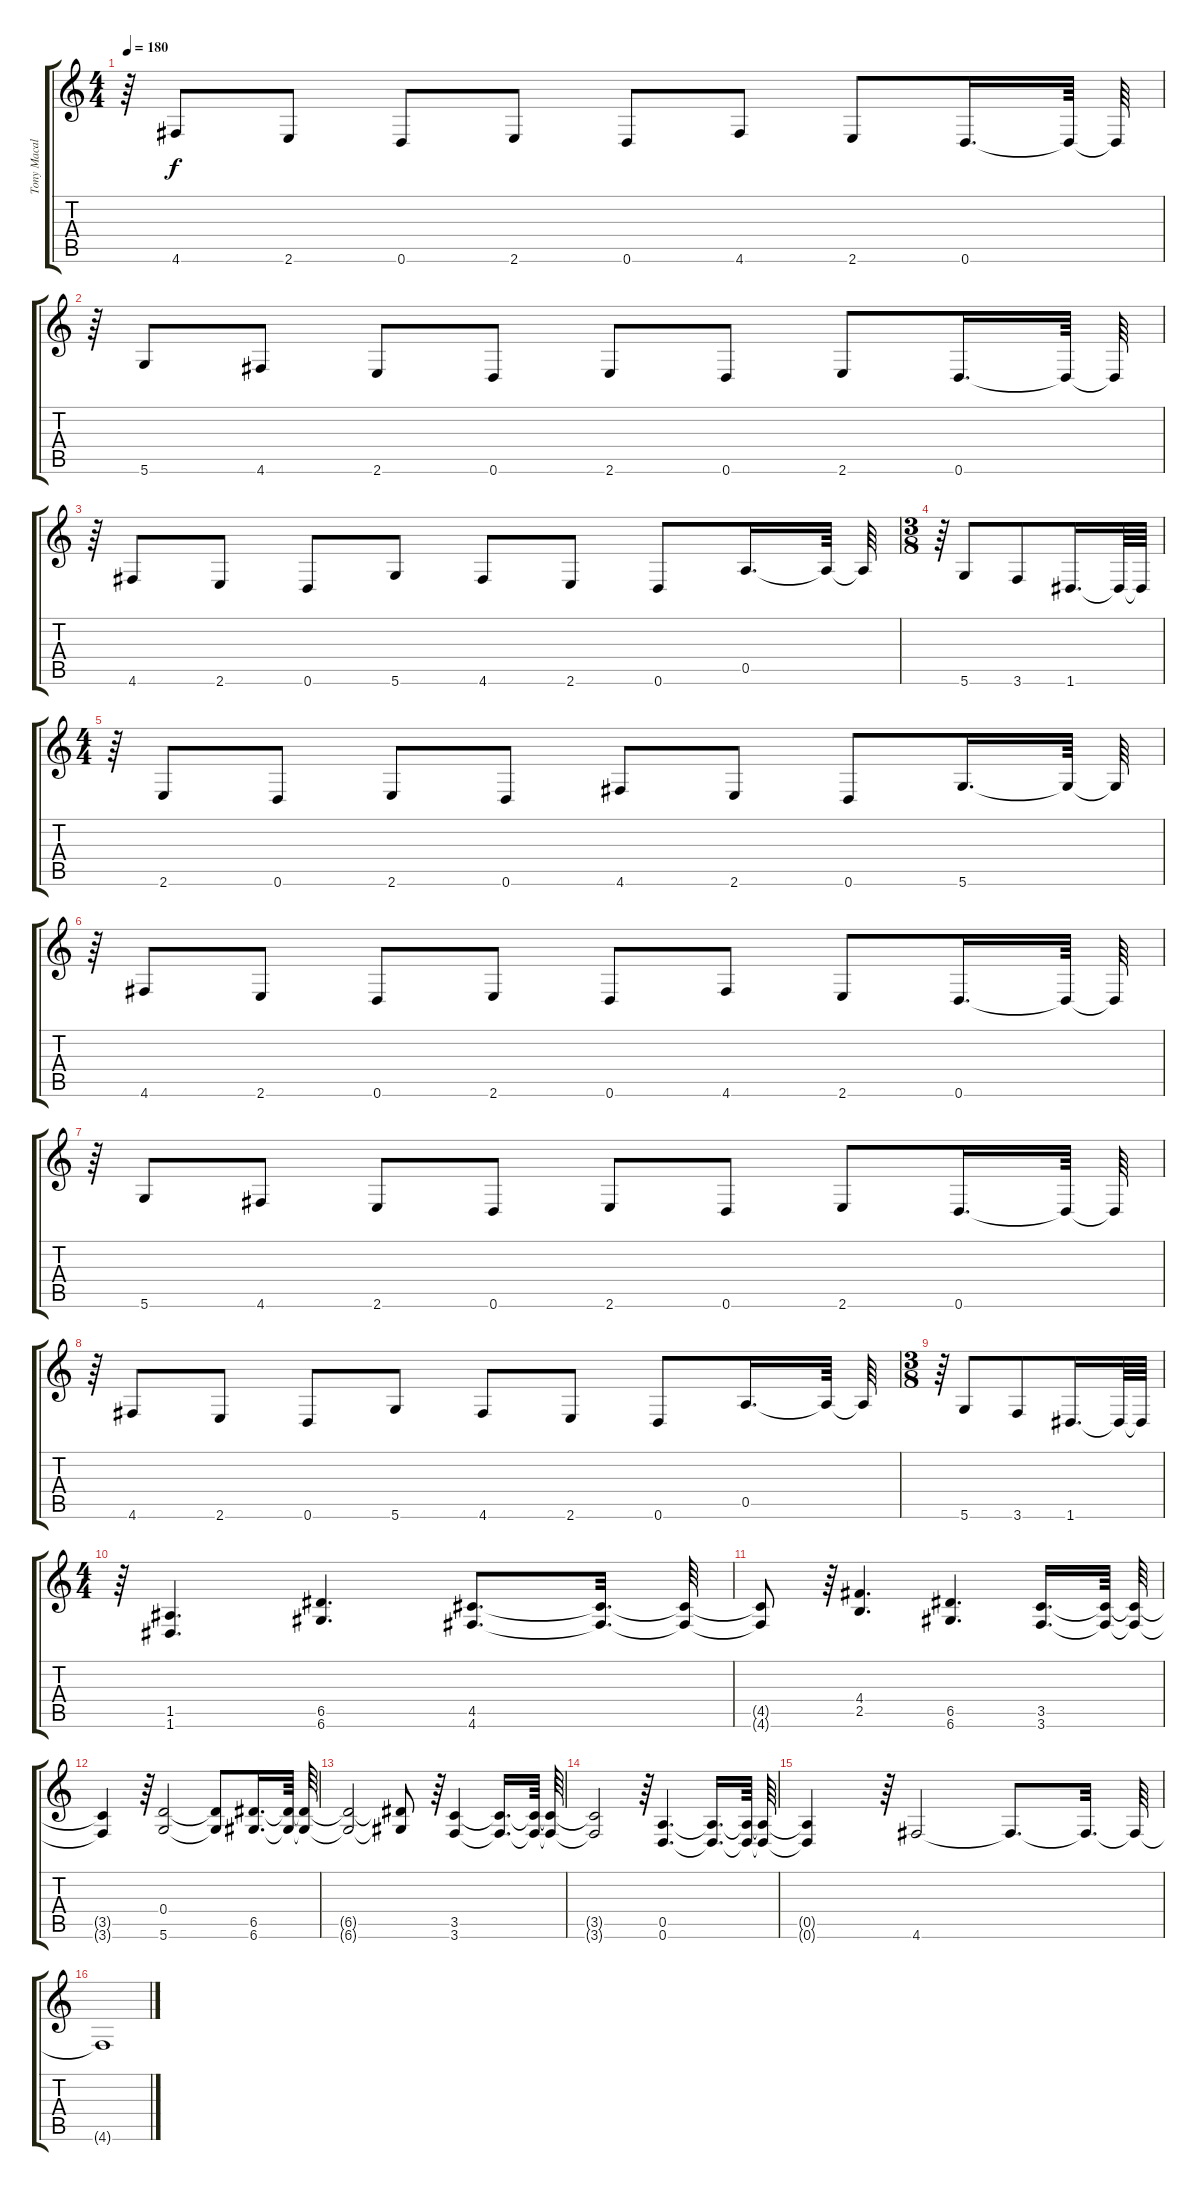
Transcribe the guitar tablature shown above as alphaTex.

\track ("Tony Macalpine" "Tony Macal") {instrument distortionguitar}
\staff {score tabs}
\tuning (E4 B3 G3 D3 A2 D2) {hide}
\ts (4 4)
\tempo 180
\clef g2
\ks c
r.64{dy f} 4.6.8 2.6.8 0.6.8 2.6.8 0.6.8 4.6.8 2.6.8 0.6.16{d} 0.6{t}.64 0.6{t}.64 |
r.64 5.6.8 4.6.8 2.6.8 0.6.8 2.6.8 0.6.8 2.6.8 0.6.16{d} 0.6{t}.64 0.6{t}.64 |
r.64 4.6.8 2.6.8 0.6.8 5.6.8 4.6.8 2.6.8 0.6.8 0.5.16{d} 0.5{t}.64 0.5{t}.64 |
\ts (3 8)
r.64 5.6.8 3.6.8 1.6.16{d} 1.6{t}.64 1.6{t}.64 |
\ts (4 4)
r.64 2.6.8 0.6.8 2.6.8 0.6.8 4.6.8 2.6.8 0.6.8 5.6.16{d} 5.6{t}.64 5.6{t}.64 |
r.64 4.6.8 2.6.8 0.6.8 2.6.8 0.6.8 4.6.8 2.6.8 0.6.16{d} 0.6{t}.64 0.6{t}.64 |
r.64 5.6.8 4.6.8 2.6.8 0.6.8 2.6.8 0.6.8 2.6.8 0.6.16{d} 0.6{t}.64 0.6{t}.64 |
r.64 4.6.8 2.6.8 0.6.8 5.6.8 4.6.8 2.6.8 0.6.8 0.5.16{d} 0.5{t}.64 0.5{t}.64 |
\ts (3 8)
r.64 5.6.8 3.6.8 1.6.16{d} 1.6{t}.64 1.6{t}.64 |
\ts (4 4)
r.64 (1.5 1.6).4{d} (6.5 6.6).4{d} (4.5 4.6).8{d} (4.5{t} 4.6{t}).32{d} (4.5{t} 4.6{t}).64 |
(4.5{t} 4.6{t}).8 r.64 (4.4 2.5).4{d} (6.5 6.6).4{d} (3.5 3.6).16{d} (3.5{t} 3.6{t}).64 (3.5{t} 3.6{t}).64 |
(3.5{t} 3.6{t}).4 r.64 (0.4 5.6).2 (0.4{t} 5.6{t}).8 (6.5 6.6).16{d} (6.5{t} 6.6{t}).64 (6.5{t} 6.6{t}).64 |
(6.5{t} 6.6{t}).2 (6.5{t} 6.6{t}).8 r.64 (3.5 3.6).4 (3.5{t} 3.6{t}).16{d} (3.5{t} 3.6{t}).64 (3.5{t} 3.6{t}).64 |
(3.5{t} 3.6{t}).2 r.64 (0.5 0.6).4{d} (0.5{t} 0.6{t}).16{d} (0.5{t} 0.6{t}).64 (0.5{t} 0.6{t}).64 |
(0.5{t} 0.6{t}).4 r.64 4.6.2 4.6{t}.8{d} 4.6{t}.32{d} 4.6{t}.64 |
4.6{t}.1
